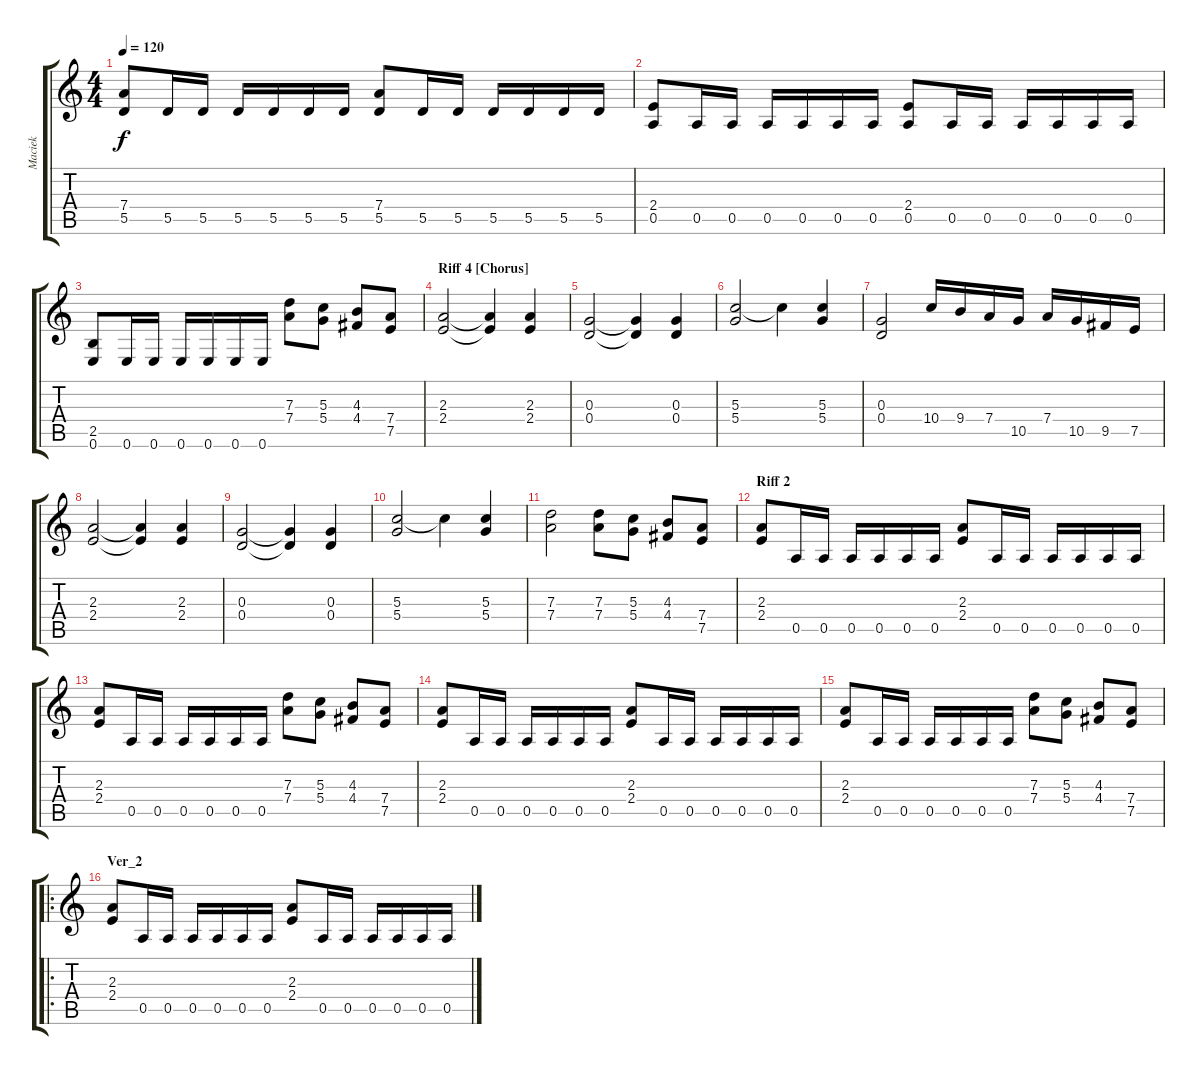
\track ("Maciek" "Maciek") {instrument distortionguitar}
\staff {score tabs}
\tuning (E4 B3 G3 D3 A2 E2) {hide}
\ts (4 4)
\tempo 120
\clef g2
\ks c
(7.4 5.5).8{dy f} 5.5.16 5.5.16 5.5.16 5.5.16 5.5.16 5.5.16 (7.4 5.5).8 5.5.16 5.5.16 5.5.16 5.5.16 5.5.16 5.5.16 |
(2.4 0.5).8 0.5.16 0.5.16 0.5.16 0.5.16 0.5.16 0.5.16 (2.4 0.5).8 0.5.16 0.5.16 0.5.16 0.5.16 0.5.16 0.5.16 |
(2.5 0.6).8 0.6.16 0.6.16 0.6.16 0.6.16 0.6.16 0.6.16 (7.3 7.4).8 (5.3 5.4).8 (4.3 4.4).8 (7.4 7.5).8 |
\section ("" "Riff 4 [Chorus]")
(2.3 2.4).2 (2.3{t} 2.4{t}).4 (2.3 2.4).4 |
(0.3 0.4).2 (0.3{t} 0.4{t}).4 (0.3 0.4).4 |
(5.3 5.4).2 5.3{t}.4 (5.3 5.4).4 |
(0.3 0.4).2 10.4.16 9.4.16 7.4.16 10.5.16 7.4.16 10.5.16 9.5.16 7.5.16 |
(2.3 2.4).2 (2.3{t} 2.4{t}).4 (2.3 2.4).4 |
(0.3 0.4).2 (0.3{t} 0.4{t}).4 (0.3 0.4).4 |
(5.3 5.4).2 5.3{t}.4 (5.3 5.4).4 |
(7.3 7.4).2 (7.3 7.4).8 (5.3 5.4).8 (4.3 4.4).8 (7.4 7.5).8 |
\section ("" "Riff 2")
(2.3 2.4).8 0.5.16 0.5.16 0.5.16 0.5.16 0.5.16 0.5.16 (2.3 2.4).8 0.5.16 0.5.16 0.5.16 0.5.16 0.5.16 0.5.16 |
(2.3 2.4).8 0.5.16 0.5.16 0.5.16 0.5.16 0.5.16 0.5.16 (7.3 7.4).8 (5.3 5.4).8 (4.3 4.4).8 (7.4 7.5).8 |
(2.3 2.4).8 0.5.16 0.5.16 0.5.16 0.5.16 0.5.16 0.5.16 (2.3 2.4).8 0.5.16 0.5.16 0.5.16 0.5.16 0.5.16 0.5.16 |
(2.3 2.4).8 0.5.16 0.5.16 0.5.16 0.5.16 0.5.16 0.5.16 (7.3 7.4).8 (5.3 5.4).8 (4.3 4.4).8 (7.4 7.5).8 |
\ro
\section ("" "Ver_2")
(2.3 2.4).8 0.5.16 0.5.16 0.5.16 0.5.16 0.5.16 0.5.16 (2.3 2.4).8 0.5.16 0.5.16 0.5.16 0.5.16 0.5.16 0.5.16
